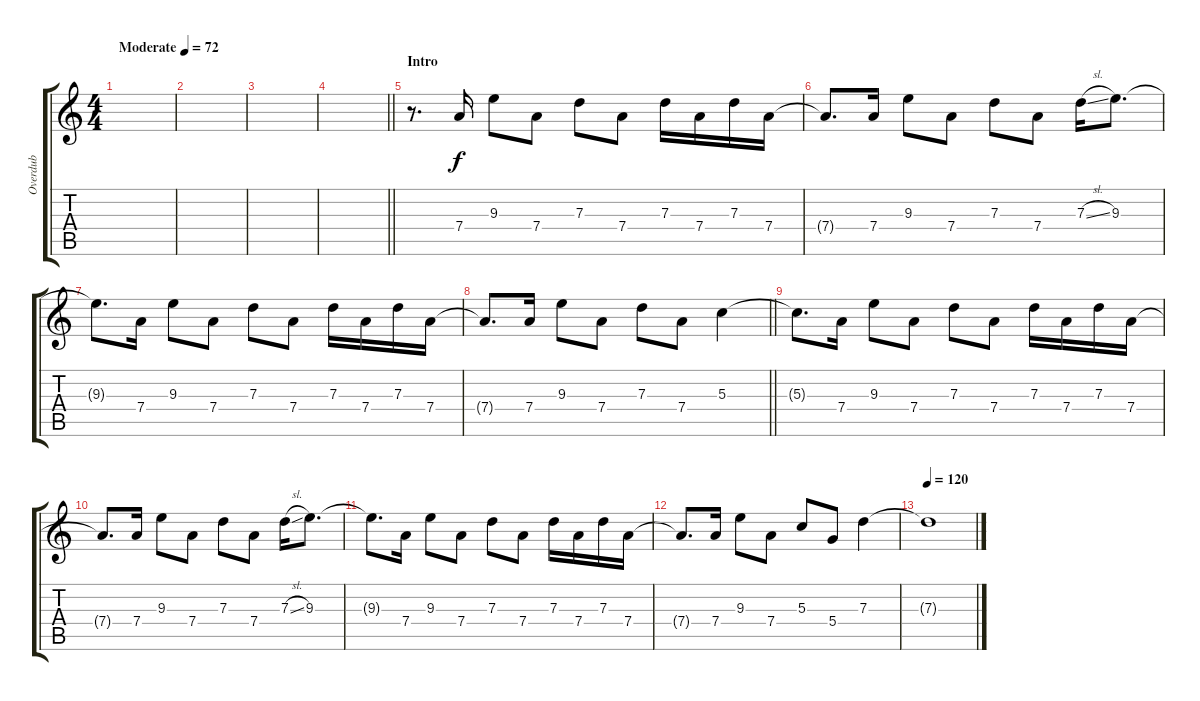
\track ("Overdub" "Overdub") {instrument overdrivenguitar}
\staff {score tabs}
\tuning (E4 B3 G3 D3 A2 E2) {hide}
\ts (4 4)
\tempo (72 "Moderate")
\clef g2
\ks c
|
|
|
\barLineRight lightlight
|
\section ("" "Intro")
r.8{d instrument electricguitarclean} 7.4.16 9.3.8 7.4.8 7.3.8 7.4.8 7.3.16 7.4.16 7.3.16 7.4.16 |
7.4{t}.8{d} 7.4.16 9.3.8 7.4.8 7.3.8 7.4.8 7.3{sl}.16 9.3.8{d} |
9.3{t}.8{d} 7.4.16 9.3.8 7.4.8 7.3.8 7.4.8 7.3.16 7.4.16 7.3.16 7.4.16 |
\barLineRight lightlight
7.4{t}.8{d} 7.4.16 9.3.8 7.4.8 7.3.8 7.4.8 5.3.4 |
5.3{t}.8{d} 7.4.16 9.3.8 7.4.8 7.3.8 7.4.8 7.3.16 7.4.16 7.3.16 7.4.16 |
7.4{t}.8{d} 7.4.16 9.3.8 7.4.8 7.3.8 7.4.8 7.3{sl}.16 9.3.8{d} |
9.3{t}.8{d} 7.4.16 9.3.8 7.4.8 7.3.8 7.4.8 7.3.16 7.4.16 7.3.16 7.4.16 |
7.4{t}.8{d} 7.4.16 9.3.8 7.4.8 5.3.8 5.4.8 7.3.4 |
\tempo 120
7.3{t}.1
